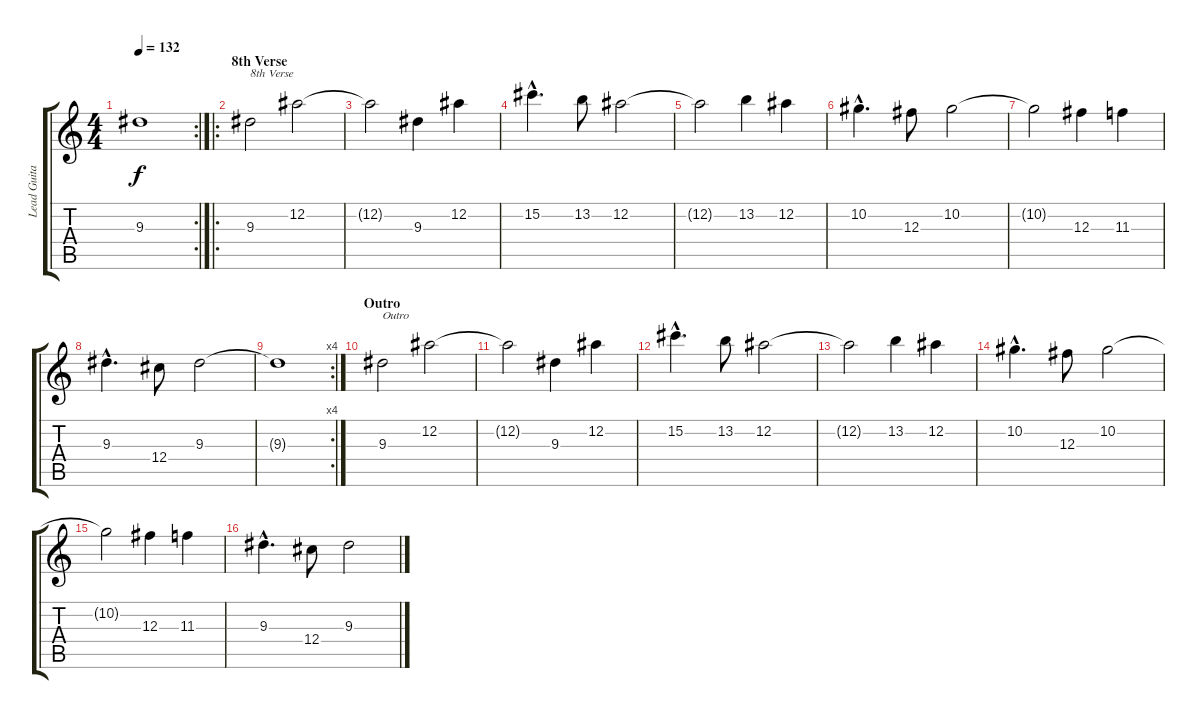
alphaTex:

\track ("Lead Guitar" "Lead Guita") {instrument distortionguitar}
\staff {score tabs}
\tuning (Eb4 Bb3 Gb3 Db3 Ab2 Eb2) {hide}
\rc 2
\ts (4 4)
\tempo 132
\clef g2
\ks c
9.3{t}.1{dy f} |
\ro
\section ("" "8th Verse")
9.3.2{txt "8th Verse"} 12.2.2 |
12.2{t}.2 9.3.4 12.2.4 |
15.2{hac}.4{d} 13.2.8 12.2.2 |
12.2{t}.2 13.2.4 12.2.4 |
10.2{hac}.4{d} 12.3.8 10.2.2 |
10.2{t}.2 12.3.4 11.3.4 |
9.3{hac}.4{d} 12.4.8 9.3.2 |
\rc 4
9.3{t}.1 |
\section ("" "Outro")
9.3.2{txt "Outro"} 12.2.2 |
12.2{t}.2 9.3.4 12.2.4 |
15.2{hac}.4{d} 13.2.8 12.2.2 |
12.2{t}.2 13.2.4 12.2.4 |
10.2{hac}.4{d} 12.3.8 10.2.2 |
10.2{t}.2 12.3.4 11.3.4 |
9.3{hac}.4{d} 12.4.8 9.3.2
